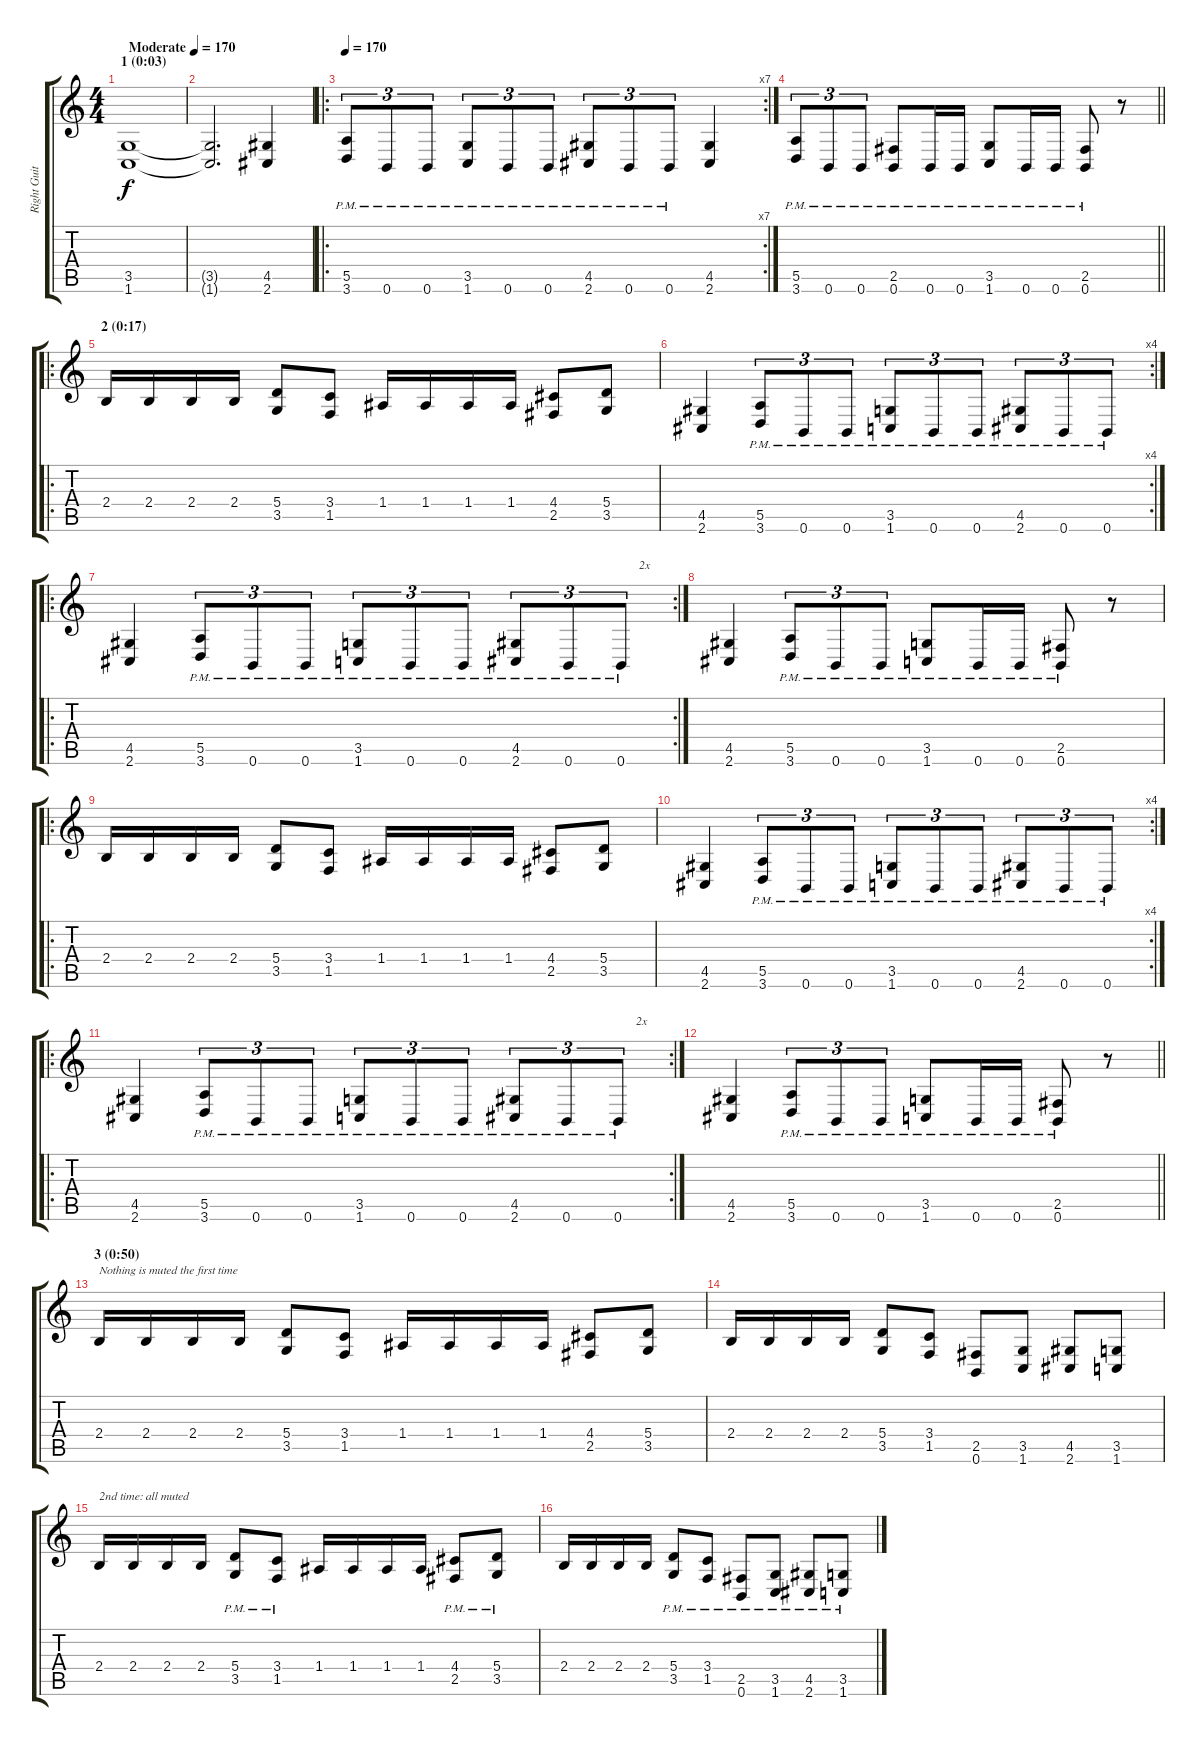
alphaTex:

\track ("Right Guitar" "Right Guit") {instrument distortionguitar}
\staff {score tabs}
\tuning (B3 Gb3 D3 A2 E2 B1) {hide}
\ts (4 4)
\section ("" "1 (0:03)")
\tempo (170 "Moderate")
\tempo 155
\tempo (170 "Moderate")
\clef g2
\ks c
(3.5 1.6).1{dy f instrument distortionguitar} |
(3.5{t} 1.6{t}).2{d} (4.5 2.6).4 |
\ro
\rc 7
\tempo 170
(5.5{pm} 3.6{pm}).8{tu (3 2)} 0.6{pm}.8{tu (3 2)} 0.6{pm}.8{tu (3 2)} (3.5{pm} 1.6{pm}).8{tu (3 2)} 0.6{pm}.8{tu (3 2)} 0.6{pm}.8{tu (3 2)} (4.5{pm} 2.6{pm}).8{tu (3 2)} 0.6{pm}.8{tu (3 2)} 0.6{pm}.8{tu (3 2)} (4.5 2.6).4 |
\barLineRight lightlight
(5.5{pm} 3.6{pm}).8{tu (3 2)} 0.6{pm}.8{tu (3 2)} 0.6{pm}.8{tu (3 2)} (2.5{pm} 0.6{pm}).8 0.6{pm}.16 0.6{pm}.16 (3.5{pm} 1.6{pm}).8 0.6{pm}.16 0.6{pm}.16 (2.5{pm} 0.6{pm}).8 r.8 |
\ro
\section ("" "2 (0:17)")
2.4.16 2.4.16 2.4.16 2.4.16 (5.4 3.5).8 (3.4 1.5).8 1.4.16 1.4.16 1.4.16 1.4.16 (4.4 2.5).8 (5.4 3.5).8 |
\rc 4
(4.5 2.6).4 (5.5{pm} 3.6{pm}).8{tu (3 2)} 0.6{pm}.8{tu (3 2)} 0.6{pm}.8{tu (3 2)} (3.5{pm} 1.6{pm}).8{tu (3 2)} 0.6{pm}.8{tu (3 2)} 0.6{pm}.8{tu (3 2)} (4.5{pm} 2.6{pm}).8{tu (3 2)} 0.6{pm}.8{tu (3 2)} 0.6{pm}.8{tu (3 2)} |
\ro
\rc 2
(4.5 2.6).4 (5.5{pm} 3.6{pm}).8{tu (3 2)} 0.6{pm}.8{tu (3 2)} 0.6{pm}.8{tu (3 2)} (3.5{pm} 1.6{pm}).8{tu (3 2)} 0.6{pm}.8{tu (3 2)} 0.6{pm}.8{tu (3 2)} (4.5{pm} 2.6{pm}).8{tu (3 2)} 0.6{pm}.8{tu (3 2)} 0.6{pm}.8{tu (3 2) txt "      2x"} |
(4.5 2.6).4 (5.5{pm} 3.6{pm}).8{tu (3 2)} 0.6{pm}.8{tu (3 2)} 0.6{pm}.8{tu (3 2)} (3.5{pm} 1.6{pm}).8 0.6{pm}.16 0.6{pm}.16 (2.5{pm} 0.6{pm}).8 r.8 |
\ro
2.4.16 2.4.16 2.4.16 2.4.16 (5.4 3.5).8 (3.4 1.5).8 1.4.16 1.4.16 1.4.16 1.4.16 (4.4 2.5).8 (5.4 3.5).8 |
\rc 4
(4.5 2.6).4 (5.5{pm} 3.6{pm}).8{tu (3 2)} 0.6{pm}.8{tu (3 2)} 0.6{pm}.8{tu (3 2)} (3.5{pm} 1.6{pm}).8{tu (3 2)} 0.6{pm}.8{tu (3 2)} 0.6{pm}.8{tu (3 2)} (4.5{pm} 2.6{pm}).8{tu (3 2)} 0.6{pm}.8{tu (3 2)} 0.6{pm}.8{tu (3 2)} |
\ro
\rc 2
(4.5 2.6).4 (5.5{pm} 3.6{pm}).8{tu (3 2)} 0.6{pm}.8{tu (3 2)} 0.6{pm}.8{tu (3 2)} (3.5{pm} 1.6{pm}).8{tu (3 2)} 0.6{pm}.8{tu (3 2)} 0.6{pm}.8{tu (3 2)} (4.5{pm} 2.6{pm}).8{tu (3 2)} 0.6{pm}.8{tu (3 2)} 0.6{pm}.8{tu (3 2) txt "      2x"} |
\barLineRight lightlight
(4.5 2.6).4 (5.5{pm} 3.6{pm}).8{tu (3 2)} 0.6{pm}.8{tu (3 2)} 0.6{pm}.8{tu (3 2)} (3.5{pm} 1.6{pm}).8 0.6{pm}.16 0.6{pm}.16 (2.5{pm} 0.6{pm}).8 r.8 |
\section ("" "3 (0:50)")
2.4.16{txt "Nothing is muted the first time"} 2.4.16 2.4.16 2.4.16 (5.4 3.5).8 (3.4 1.5).8 1.4.16 1.4.16 1.4.16 1.4.16 (4.4 2.5).8 (5.4 3.5).8 |
2.4.16 2.4.16 2.4.16 2.4.16 (5.4 3.5).8 (3.4 1.5).8 (2.5 0.6).8 (3.5 1.6).8 (4.5 2.6).8 (3.5 1.6).8 |
2.4.16{txt "2nd time: all muted"} 2.4.16 2.4.16 2.4.16 (5.4{pm} 3.5{pm}).8 (3.4{pm} 1.5{pm}).8 1.4.16 1.4.16 1.4.16 1.4.16 (4.4{pm} 2.5{pm}).8 (5.4{pm} 3.5{pm}).8 |
2.4.16 2.4.16 2.4.16 2.4.16 (5.4{pm} 3.5{pm}).8 (3.4{pm} 1.5{pm}).8 (2.5{pm} 0.6{pm}).8 (3.5{pm} 1.6{pm}).8 (4.5{pm} 2.6{pm}).8 (3.5{pm} 1.6{pm}).8
